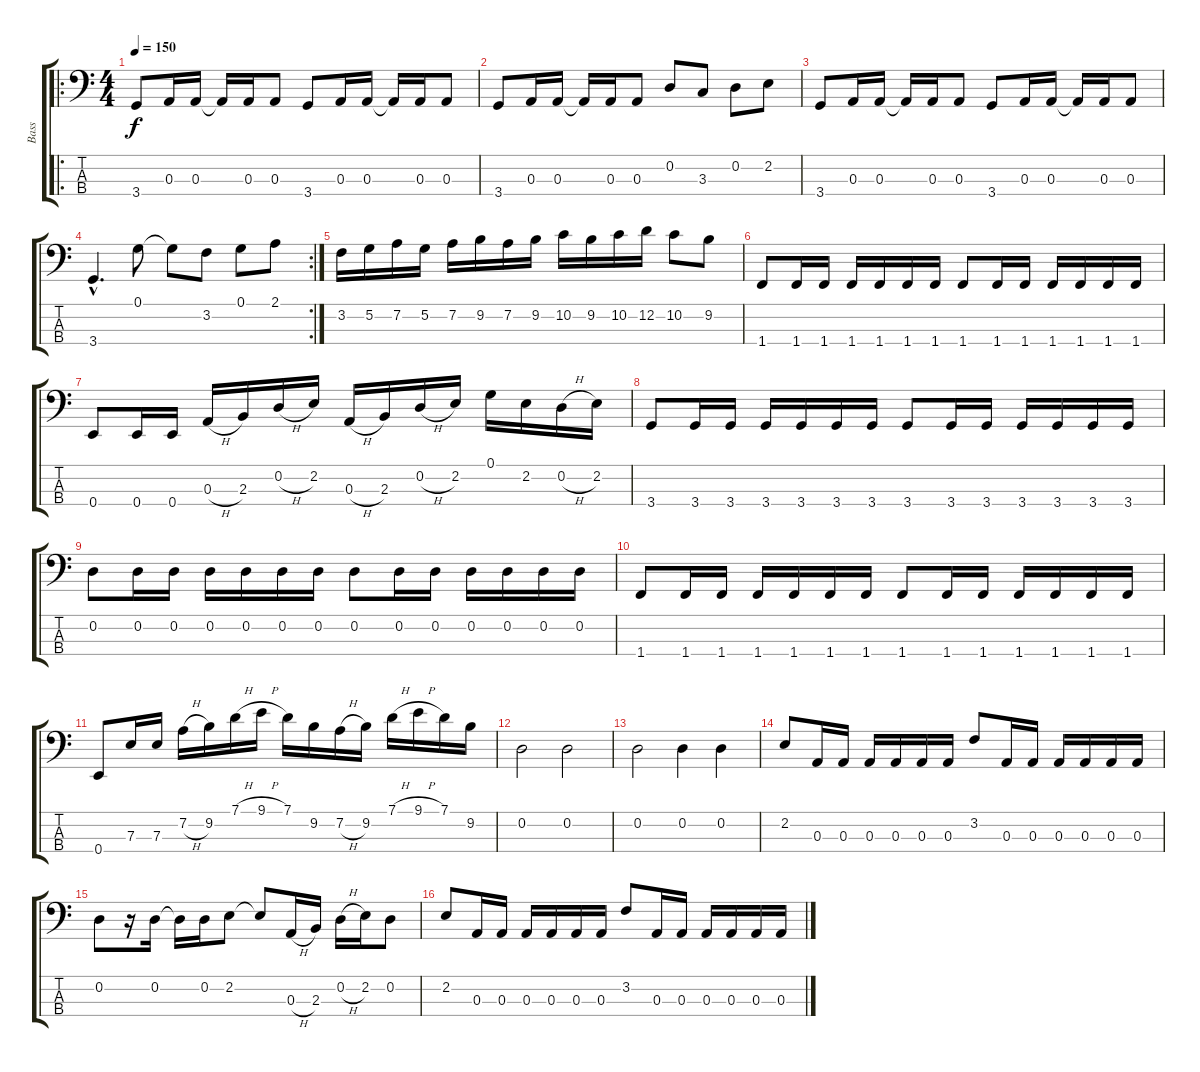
\track ("Bass" "Bass") {instrument electricbasspick}
\staff {score tabs}
\tuning (G2 D2 A1 E1) {hide}
\ro
\ts (4 4)
\tempo 150
\clef f4
\ks c
3.4.8{dy f} 0.3.16 0.3.16 0.3{t}.16 0.3.16 0.3.8 3.4.8 0.3.16 0.3.16 0.3{t}.16 0.3.16 0.3.8 |
3.4.8 0.3.16 0.3.16 0.3{t}.16 0.3.16 0.3.8 0.2.8 3.3.8 0.2.8 2.2.8 |
3.4.8 0.3.16 0.3.16 0.3{t}.16 0.3.16 0.3.8 3.4.8 0.3.16 0.3.16 0.3{t}.16 0.3.16 0.3.8 |
\rc 2
3.4{hac}.4{d} 0.1.8 0.1{t}.8 3.2.8 0.1.8 2.1.8 |
3.2.16 5.2.16 7.2.16 5.2.16 7.2.16 9.2.16 7.2.16 9.2.16 10.2.16 9.2.16 10.2.16 12.2.16 10.2.8 9.2.8 |
1.4.8 1.4.16 1.4.16 1.4.16 1.4.16 1.4.16 1.4.16 1.4.8 1.4.16 1.4.16 1.4.16 1.4.16 1.4.16 1.4.16 |
0.4.8 0.4.16 0.4.16 0.3{h}.16 2.3.16 0.2{h}.16 2.2.16 0.3{h}.16 2.3.16 0.2{h}.16 2.2.16 0.1.16 2.2.16 0.2{h}.16 2.2.16 |
3.4.8 3.4.16 3.4.16 3.4.16 3.4.16 3.4.16 3.4.16 3.4.8 3.4.16 3.4.16 3.4.16 3.4.16 3.4.16 3.4.16 |
0.2.8 0.2.16 0.2.16 0.2.16 0.2.16 0.2.16 0.2.16 0.2.8 0.2.16 0.2.16 0.2.16 0.2.16 0.2.16 0.2.16 |
1.4.8 1.4.16 1.4.16 1.4.16 1.4.16 1.4.16 1.4.16 1.4.8 1.4.16 1.4.16 1.4.16 1.4.16 1.4.16 1.4.16 |
0.4.8 7.3.16 7.3.16 7.2{h}.16 9.2.16 7.1{h}.16 9.1{h}.16 7.1.16 9.2.16 7.2{h}.16 9.2.16 7.1{h}.16 9.1{h}.16 7.1.16 9.2.16 |
0.2.2 0.2.2 |
0.2.2 0.2.4 0.2.4 |
2.2.8 0.3.16 0.3.16 0.3.16 0.3.16 0.3.16 0.3.16 3.2.8 0.3.16 0.3.16 0.3.16 0.3.16 0.3.16 0.3.16 |
0.2.8 r.16 0.2.16 0.2{t}.16 0.2.16 2.2.8 2.2{t}.8 0.3{h}.16 2.3.16 0.2{h}.16 2.2.16 0.2.8 |
2.2.8 0.3.16 0.3.16 0.3.16 0.3.16 0.3.16 0.3.16 3.2.8 0.3.16 0.3.16 0.3.16 0.3.16 0.3.16 0.3.16
